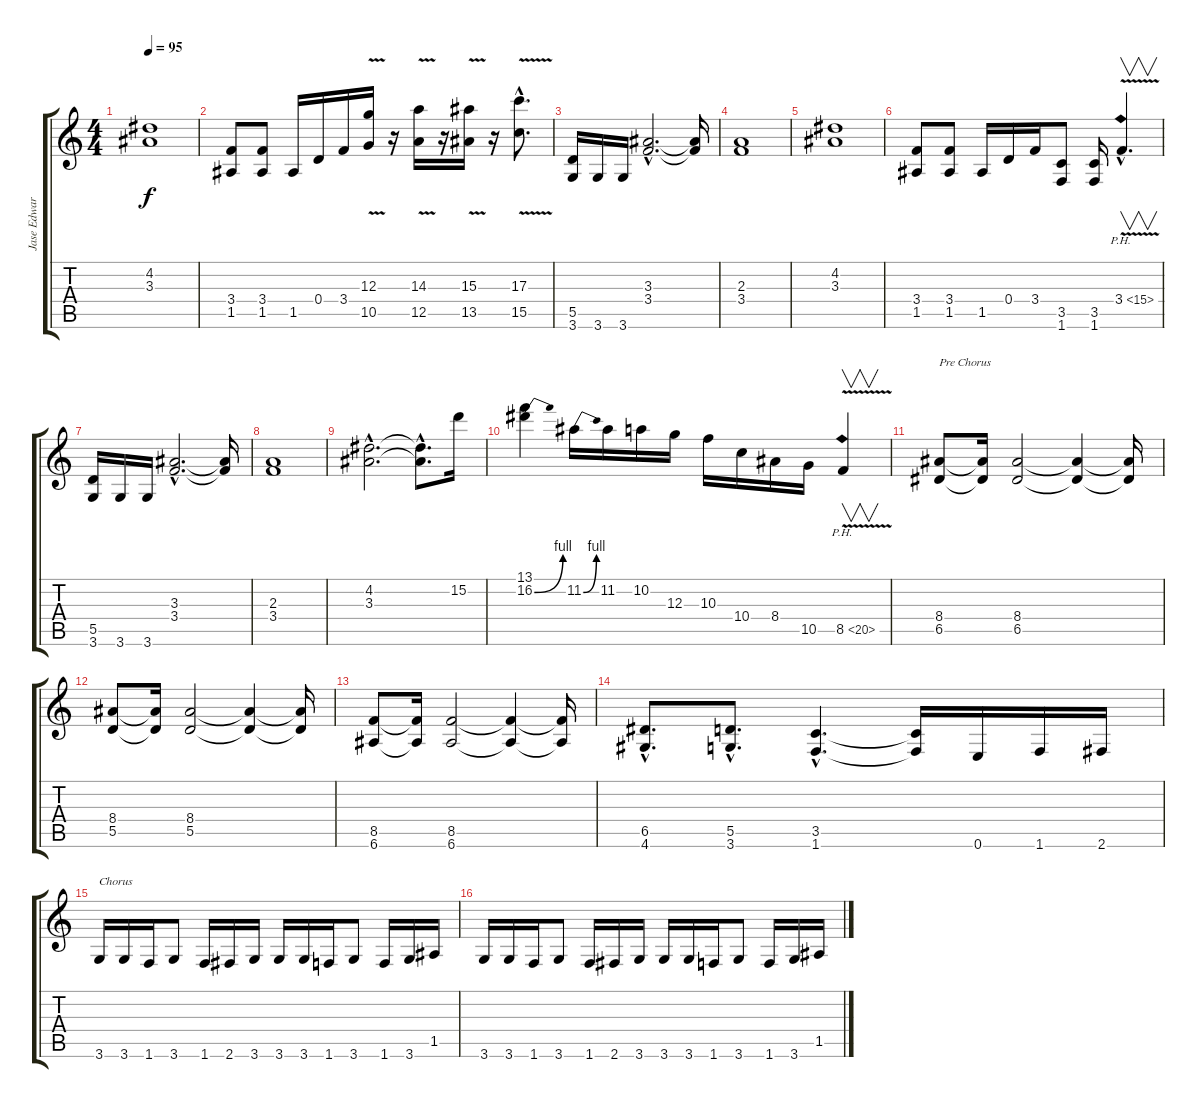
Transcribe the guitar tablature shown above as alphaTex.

\track ("Jase Edwards" "Jase Edwar") {instrument distortionguitar}
\staff {score tabs}
\tuning (E4 B3 G3 D3 A2 E2) {hide}
\ts (4 4)
\tempo 95
\clef g2
\ks c
(4.2 3.3).1{dy f} |
(3.4 1.5).8 (3.4 1.5).8 1.5.16 0.4.16 3.4.16 (12.3{v} 10.5{v}).16 r.16 (14.3{v} 12.5{v}).16 r.16 (15.3{v} 13.5{v}).16 r.16 (17.3{v hac} 15.5{v hac}).8{d} |
(5.5 3.6).16 3.6.16 3.6.16 (3.3{hac} 3.4{hac}).2{d} (3.3{t} 3.4{t}).16 |
(2.3 3.4).1 |
(4.2 3.3).1 |
(3.4 1.5).8 (3.4 1.5).8 1.5.16 0.4.16 3.4.16 (3.5 1.6).8 (3.5 1.6).16 3.4{ph 12 v hac}.4{v d} |
(5.5 3.6).16 3.6.16 3.6.16 (3.3{hac} 3.4{hac}).2{d} (3.3{t} 3.4{t}).16 |
(2.3 3.4).1 |
(4.2{hac} 3.3{hac}).2{d} (4.2{hac t} 3.3{hac t}).8{d} 15.2.16 |
(13.1 16.2{be (bend 0 0 60 4)}).4 11.2{be (bend 0 0 60 4)}.16 11.2.16 10.2.16 12.3.16 10.3.16 10.4.16 8.4.16 10.5.16 8.5{ph 12 v}.4{v} |
(8.4 6.5).8{txt "Pre Chorus"} (8.4{t} 6.5{t}).16 (8.4 6.5).2 (8.4{t} 6.5{t}).4 (8.4{t} 6.5{t}).16 |
(8.4 5.5).8 (8.4{t} 5.5{t}).16 (8.4 5.5).2 (8.4{t} 5.5{t}).4 (8.4{t} 5.5{t}).16 |
(8.5 6.6).8 (8.5{t} 6.6{t}).16 (8.5 6.6).2 (8.5{t} 6.6{t}).4 (8.5{t} 6.6{t}).16 |
(6.5{hac} 4.6{hac}).8{d} (5.5{hac} 3.6{hac}).8{d} (3.5{hac} 1.6{hac}).4{d} (3.5{t} 1.6{t}).16 0.6.16 1.6.16 2.6.16 |
3.6.16{txt "Chorus"} 3.6.16 1.6.16 3.6.8 1.6.16 2.6.16 3.6.16 3.6.16 3.6.16 1.6.16 3.6.8 1.6.16 3.6.16 1.5.16 |
3.6.16 3.6.16 1.6.16 3.6.8 1.6.16 2.6.16 3.6.16 3.6.16 3.6.16 1.6.16 3.6.8 1.6.16 3.6.16 1.5.16
